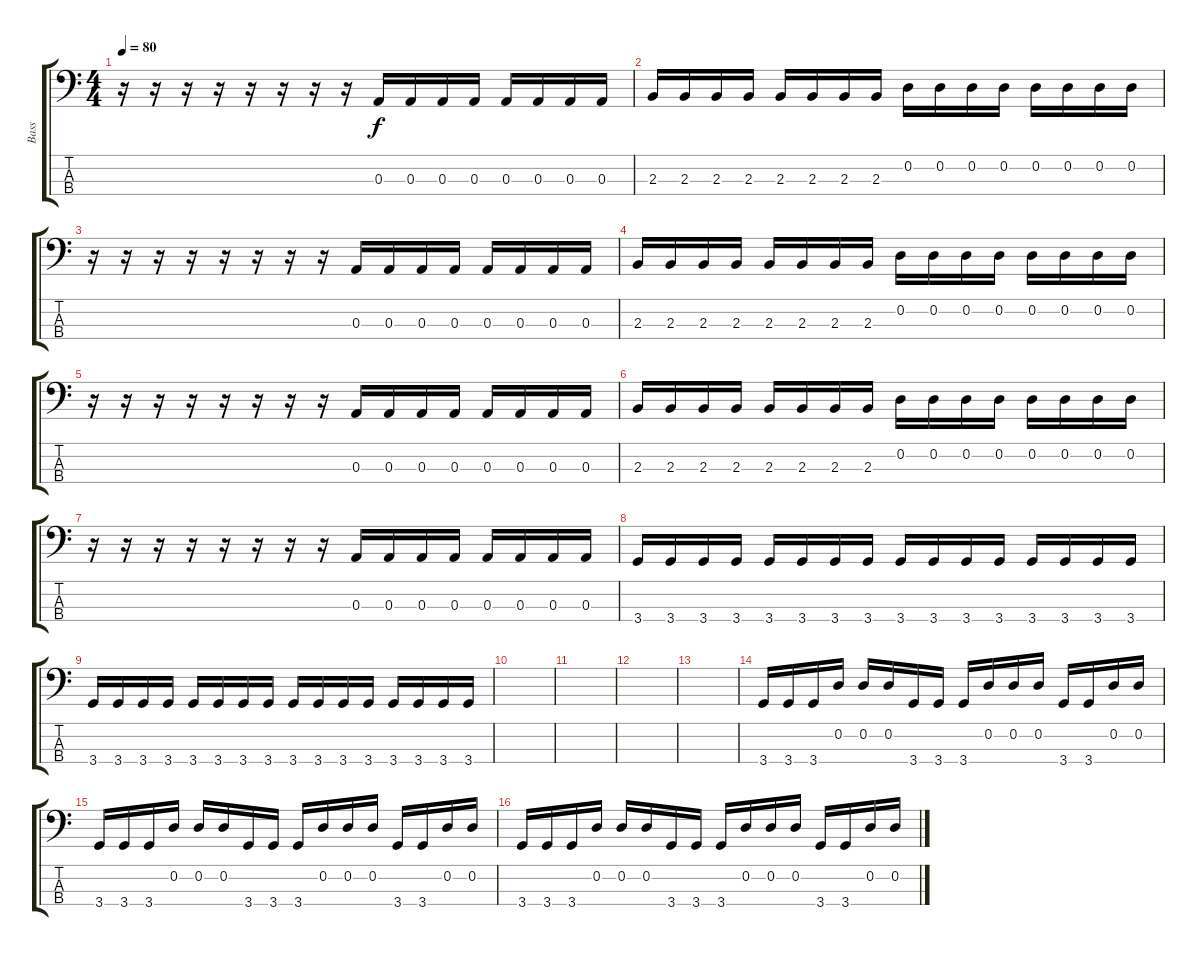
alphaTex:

\track ("Bass" "Bass") {instrument electricbasspick}
\staff {score tabs}
\tuning (G2 D2 A1 E1) {hide}
\ts (4 4)
\tempo 80
\clef f4
\ks c
r.16{dy f} r.16 r.16 r.16 r.16 r.16 r.16 r.16 0.3.16 0.3.16 0.3.16 0.3.16 0.3.16 0.3.16 0.3.16 0.3.16 |
2.3.16 2.3.16 2.3.16 2.3.16 2.3.16 2.3.16 2.3.16 2.3.16 0.2.16 0.2.16 0.2.16 0.2.16 0.2.16 0.2.16 0.2.16 0.2.16 |
r.16 r.16 r.16 r.16 r.16 r.16 r.16 r.16 0.3.16 0.3.16 0.3.16 0.3.16 0.3.16 0.3.16 0.3.16 0.3.16 |
2.3.16 2.3.16 2.3.16 2.3.16 2.3.16 2.3.16 2.3.16 2.3.16 0.2.16 0.2.16 0.2.16 0.2.16 0.2.16 0.2.16 0.2.16 0.2.16 |
r.16 r.16 r.16 r.16 r.16 r.16 r.16 r.16 0.3.16 0.3.16 0.3.16 0.3.16 0.3.16 0.3.16 0.3.16 0.3.16 |
2.3.16 2.3.16 2.3.16 2.3.16 2.3.16 2.3.16 2.3.16 2.3.16 0.2.16 0.2.16 0.2.16 0.2.16 0.2.16 0.2.16 0.2.16 0.2.16 |
r.16 r.16 r.16 r.16 r.16 r.16 r.16 r.16 0.3.16 0.3.16 0.3.16 0.3.16 0.3.16 0.3.16 0.3.16 0.3.16 |
3.4.16 3.4.16 3.4.16 3.4.16 3.4.16 3.4.16 3.4.16 3.4.16 3.4.16 3.4.16 3.4.16 3.4.16 3.4.16 3.4.16 3.4.16 3.4.16 |
3.4.16 3.4.16 3.4.16 3.4.16 3.4.16 3.4.16 3.4.16 3.4.16 3.4.16 3.4.16 3.4.16 3.4.16 3.4.16 3.4.16 3.4.16 3.4.16 |
|
|
|
|
3.4.16 3.4.16 3.4.16 0.2.16 0.2.16 0.2.16 3.4.16 3.4.16 3.4.16 0.2.16 0.2.16 0.2.16 3.4.16 3.4.16 0.2.16 0.2.16 |
3.4.16 3.4.16 3.4.16 0.2.16 0.2.16 0.2.16 3.4.16 3.4.16 3.4.16 0.2.16 0.2.16 0.2.16 3.4.16 3.4.16 0.2.16 0.2.16 |
3.4.16 3.4.16 3.4.16 0.2.16 0.2.16 0.2.16 3.4.16 3.4.16 3.4.16 0.2.16 0.2.16 0.2.16 3.4.16 3.4.16 0.2.16 0.2.16
